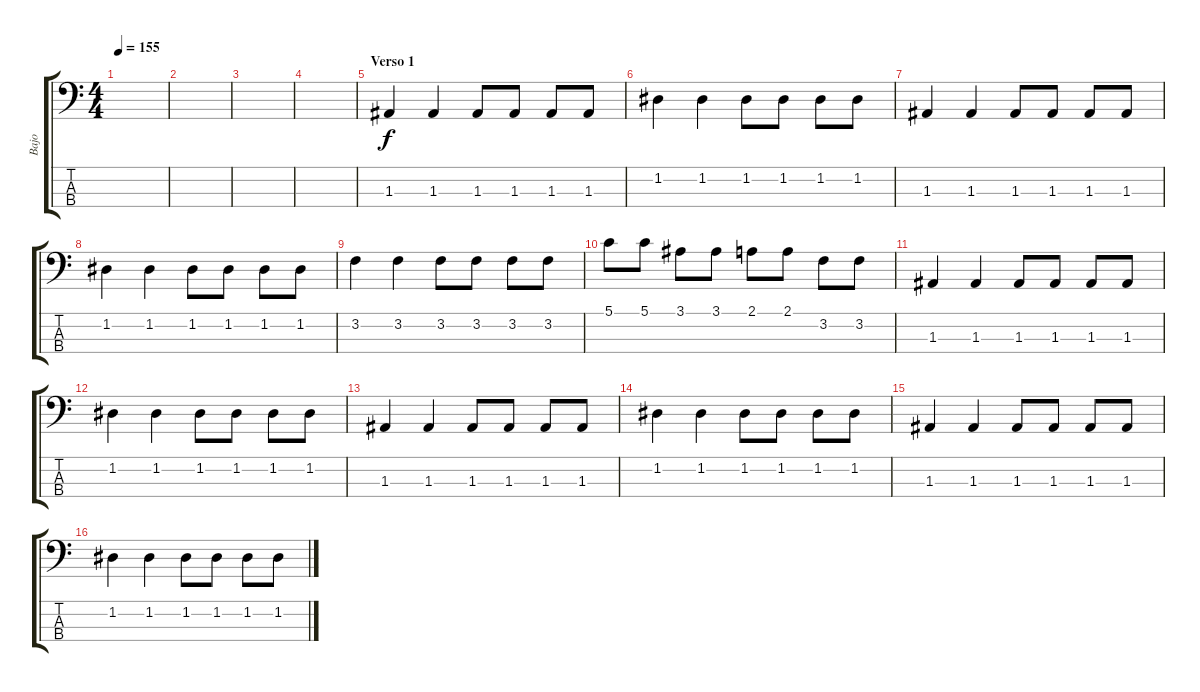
\track ("Bajo" "Bajo") {instrument electricbassfinger}
\staff {score tabs}
\tuning (G2 D2 A1 E1) {hide}
\ts (4 4)
\tempo 155
\clef f4
\ks c
|
|
|
|
\section ("" "Verso 1")
1.3.4 1.3.4 1.3.8 1.3.8 1.3.8 1.3.8 |
1.2.4 1.2.4 1.2.8 1.2.8 1.2.8 1.2.8 |
1.3.4 1.3.4 1.3.8 1.3.8 1.3.8 1.3.8 |
1.2.4 1.2.4 1.2.8 1.2.8 1.2.8 1.2.8 |
3.2.4 3.2.4 3.2.8 3.2.8 3.2.8 3.2.8 |
5.1.8 5.1.8 3.1.8 3.1.8 2.1.8 2.1.8 3.2.8 3.2.8 |
1.3.4 1.3.4 1.3.8 1.3.8 1.3.8 1.3.8 |
1.2.4 1.2.4 1.2.8 1.2.8 1.2.8 1.2.8 |
1.3.4 1.3.4 1.3.8 1.3.8 1.3.8 1.3.8 |
1.2.4 1.2.4 1.2.8 1.2.8 1.2.8 1.2.8 |
1.3.4 1.3.4 1.3.8 1.3.8 1.3.8 1.3.8 |
1.2.4 1.2.4 1.2.8 1.2.8 1.2.8 1.2.8
